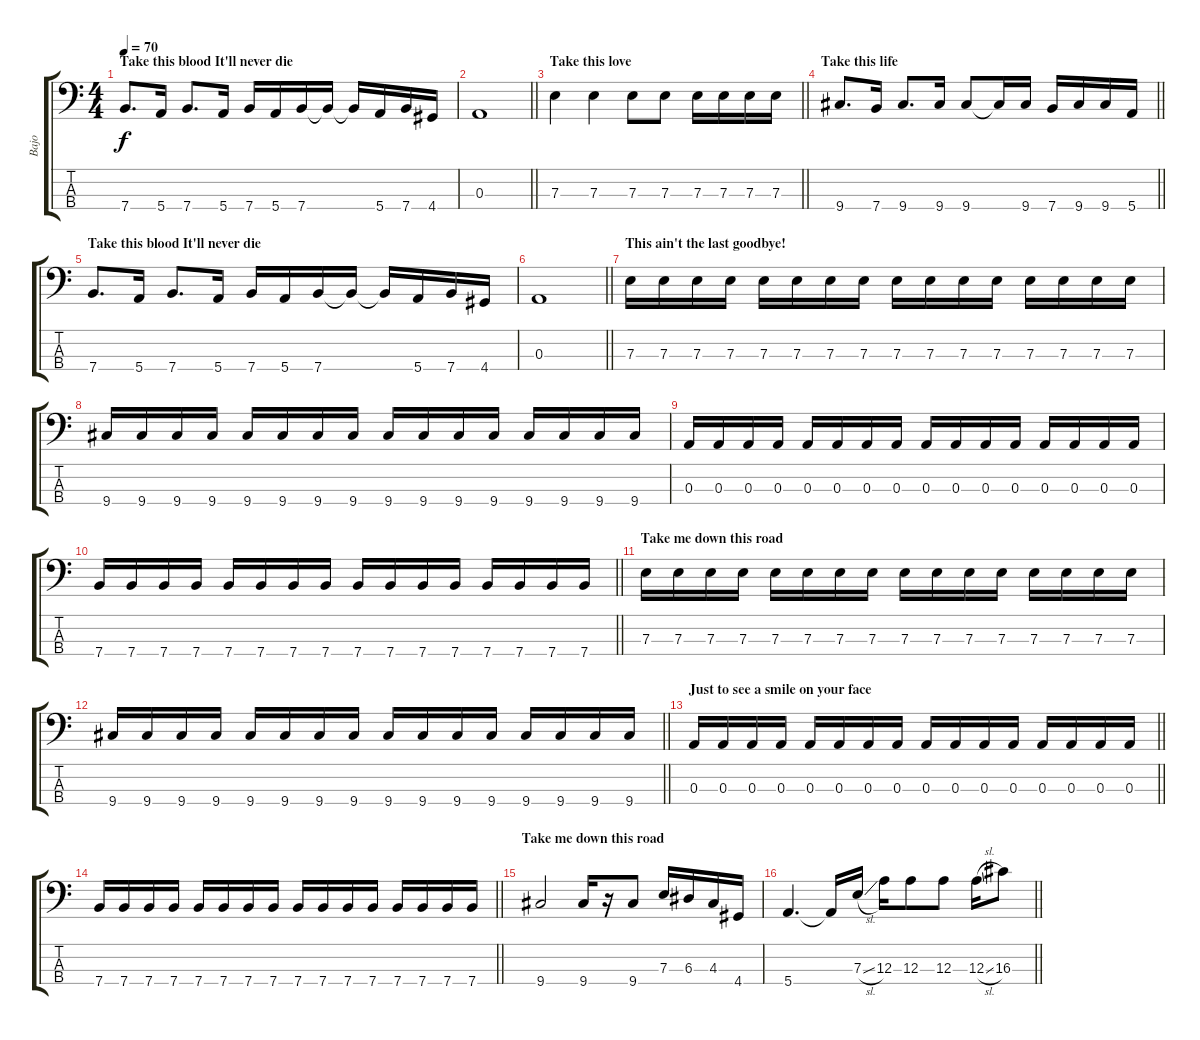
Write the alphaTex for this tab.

\track ("Bajo" "Bajo") {instrument electricbassfinger}
\staff {score tabs}
\tuning (G2 D2 A1 E1) {hide}
\ts (4 4)
\section ("" "Take this blood It'll never die")
\tempo 70
\clef f4
\ks c
7.4.8{d dy f} 5.4.16 7.4.8{d} 5.4.16 7.4.16 5.4.16 7.4.16 7.4{t}.16 7.4{t}.16 5.4.16 7.4.16 4.4.16 |
\barLineRight lightlight
0.3.1 |
\section ("" "Take this love")
\barLineRight lightlight
7.3.4 7.3.4 7.3.8 7.3.8 7.3.16 7.3.16 7.3.16 7.3.16 |
\section ("" "Take this life")
\barLineRight lightlight
9.4.8{d} 7.4.16 9.4.8{d} 9.4.16 9.4.8 9.4{t}.16 9.4.16 7.4.16 9.4.16 9.4.16 5.4.16 |
\section ("" "Take this blood It'll never die")
7.4.8{d} 5.4.16 7.4.8{d} 5.4.16 7.4.16 5.4.16 7.4.16 7.4{t}.16 7.4{t}.16 5.4.16 7.4.16 4.4.16 |
\barLineRight lightlight
0.3.1 |
\section ("" "This ain't the last goodbye!")
7.3.16 7.3.16 7.3.16 7.3.16 7.3.16 7.3.16 7.3.16 7.3.16 7.3.16 7.3.16 7.3.16 7.3.16 7.3.16 7.3.16 7.3.16 7.3.16 |
9.4.16 9.4.16 9.4.16 9.4.16 9.4.16 9.4.16 9.4.16 9.4.16 9.4.16 9.4.16 9.4.16 9.4.16 9.4.16 9.4.16 9.4.16 9.4.16 |
0.3.16 0.3.16 0.3.16 0.3.16 0.3.16 0.3.16 0.3.16 0.3.16 0.3.16 0.3.16 0.3.16 0.3.16 0.3.16 0.3.16 0.3.16 0.3.16 |
\barLineRight lightlight
7.4.16 7.4.16 7.4.16 7.4.16 7.4.16 7.4.16 7.4.16 7.4.16 7.4.16 7.4.16 7.4.16 7.4.16 7.4.16 7.4.16 7.4.16 7.4.16 |
\section ("" "Take me down this road")
7.3.16 7.3.16 7.3.16 7.3.16 7.3.16 7.3.16 7.3.16 7.3.16 7.3.16 7.3.16 7.3.16 7.3.16 7.3.16 7.3.16 7.3.16 7.3.16 |
\barLineRight lightlight
9.4.16 9.4.16 9.4.16 9.4.16 9.4.16 9.4.16 9.4.16 9.4.16 9.4.16 9.4.16 9.4.16 9.4.16 9.4.16 9.4.16 9.4.16 9.4.16 |
\section ("" "Just to see a smile on your face")
\barLineRight lightlight
0.3.16 0.3.16 0.3.16 0.3.16 0.3.16 0.3.16 0.3.16 0.3.16 0.3.16 0.3.16 0.3.16 0.3.16 0.3.16 0.3.16 0.3.16 0.3.16 |
\barLineRight lightlight
7.4.16 7.4.16 7.4.16 7.4.16 7.4.16 7.4.16 7.4.16 7.4.16 7.4.16 7.4.16 7.4.16 7.4.16 7.4.16 7.4.16 7.4.16 7.4.16 |
\section ("" "Take me down this road")
9.4.2 9.4.16 r.16 9.4.8 7.3.16 6.3.16 4.3.16 4.4.16 |
\barLineRight lightlight
5.4.4{d} 5.4{t}.16 7.3{sl}.16 12.3.16 12.3.8 12.3.8 12.3{sl}.16 16.3.8
